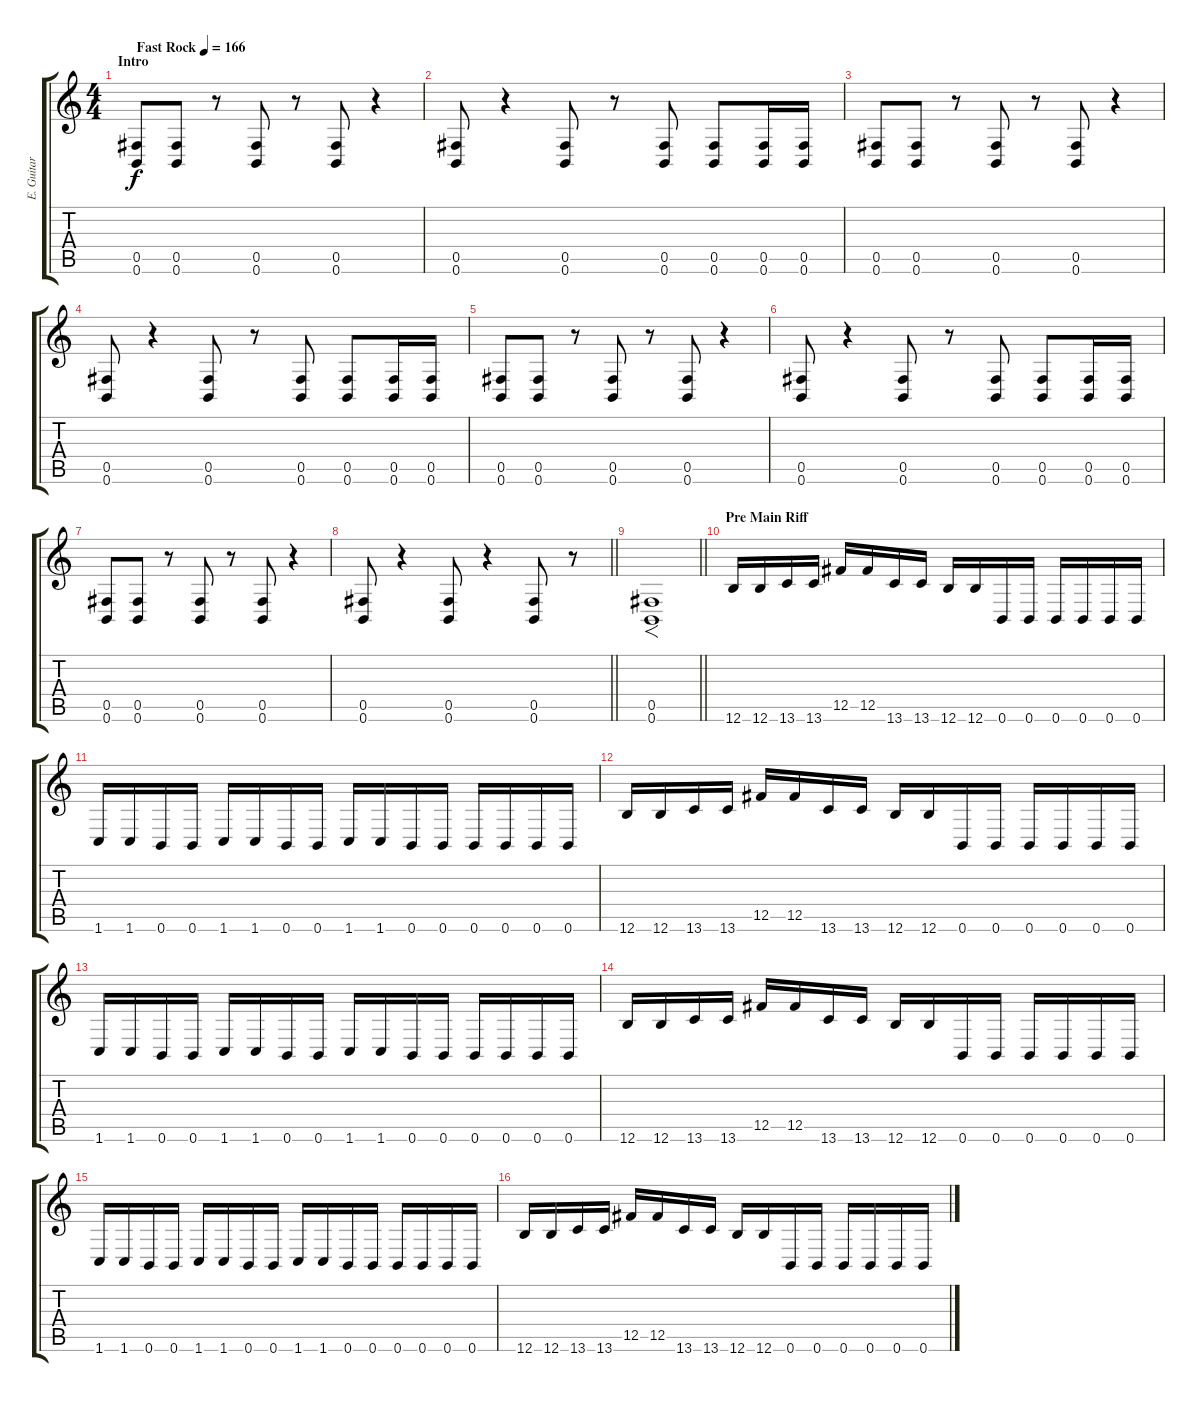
\track ("E. Guitar" "E. Guitar") {instrument distortionguitar}
\staff {score tabs}
\tuning (Db4 Ab3 E3 B2 Gb2 B1) {hide}
\ts (4 4)
\section ("" "Intro")
\tempo (166 "Fast Rock")
\clef g2
\ks c
(0.5 0.6).8{dy f instrument distortionguitar} (0.5 0.6).8 r.8 (0.5 0.6).8 r.8 (0.5 0.6).8 r.4 |
(0.5 0.6).8 r.4 (0.5 0.6).8 r.8 (0.5 0.6).8 (0.5 0.6).8 (0.5 0.6).16 (0.5 0.6).16 |
(0.5 0.6).8 (0.5 0.6).8 r.8 (0.5 0.6).8 r.8 (0.5 0.6).8 r.4 |
(0.5 0.6).8 r.4 (0.5 0.6).8 r.8 (0.5 0.6).8 (0.5 0.6).8 (0.5 0.6).16 (0.5 0.6).16 |
(0.5 0.6).8 (0.5 0.6).8 r.8 (0.5 0.6).8 r.8 (0.5 0.6).8 r.4 |
(0.5 0.6).8 r.4 (0.5 0.6).8 r.8 (0.5 0.6).8 (0.5 0.6).8 (0.5 0.6).16 (0.5 0.6).16 |
(0.5 0.6).8 (0.5 0.6).8 r.8 (0.5 0.6).8 r.8 (0.5 0.6).8 r.4 |
\barLineRight lightlight
(0.5 0.6).8 r.4 (0.5 0.6).8 r.4 (0.5 0.6).8 r.8 |
\barLineRight lightlight
(0.5 0.6).1{f} |
\section ("" "Pre Main Riff")
12.6.16{volume 14} 12.6.16 13.6.16 13.6.16 12.5.16 12.5.16 13.6.16 13.6.16 12.6.16 12.6.16 0.6.16 0.6.16 0.6.16 0.6.16 0.6.16 0.6.16 |
1.6.16 1.6.16 0.6.16 0.6.16 1.6.16 1.6.16 0.6.16 0.6.16 1.6.16 1.6.16 0.6.16 0.6.16 0.6.16 0.6.16 0.6.16 0.6.16 |
12.6.16 12.6.16 13.6.16 13.6.16 12.5.16 12.5.16 13.6.16 13.6.16 12.6.16 12.6.16 0.6.16 0.6.16 0.6.16 0.6.16 0.6.16 0.6.16 |
1.6.16 1.6.16 0.6.16 0.6.16 1.6.16 1.6.16 0.6.16 0.6.16 1.6.16 1.6.16 0.6.16 0.6.16 0.6.16 0.6.16 0.6.16 0.6.16 |
12.6.16 12.6.16 13.6.16 13.6.16 12.5.16 12.5.16 13.6.16 13.6.16 12.6.16 12.6.16 0.6.16 0.6.16 0.6.16 0.6.16 0.6.16 0.6.16 |
1.6.16 1.6.16 0.6.16 0.6.16 1.6.16 1.6.16 0.6.16 0.6.16 1.6.16 1.6.16 0.6.16 0.6.16 0.6.16 0.6.16 0.6.16 0.6.16 |
12.6.16 12.6.16 13.6.16 13.6.16 12.5.16 12.5.16 13.6.16 13.6.16 12.6.16 12.6.16 0.6.16 0.6.16 0.6.16 0.6.16 0.6.16 0.6.16
